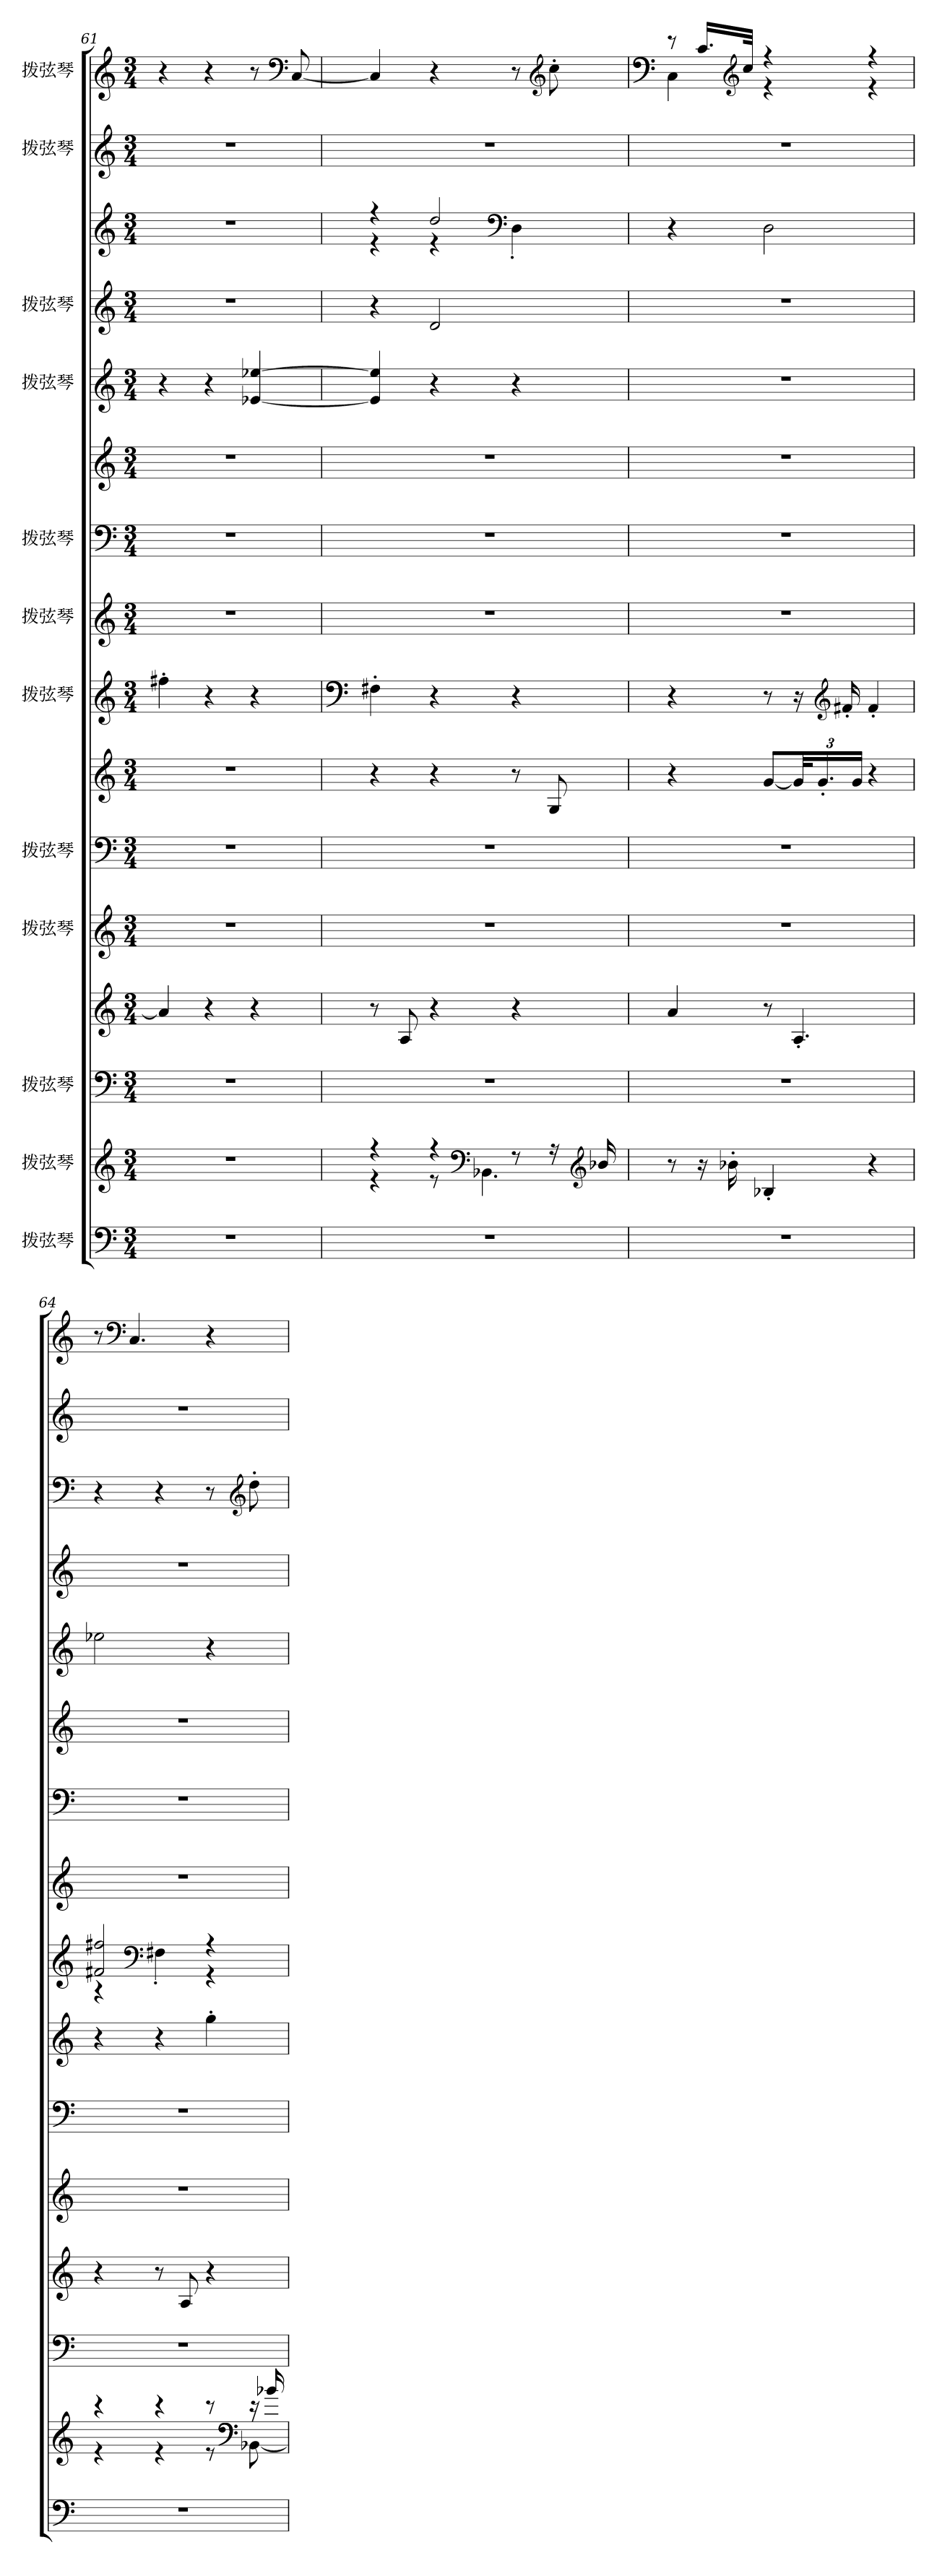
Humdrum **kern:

**kern	**kern	**kern	**kern	**kern	**kern	**kern	**kern	**kern	**kern	**kern	**kern	**kern	**kern	**kern	**kern
*part12	*part11	*part10	*part10	*part9	*part8	*part8	*part7	*part6	*part5	*part5	*part4	*part3	*part3	*part2	*part1
*staff16	*staff15	*staff14	*staff13	*staff12	*staff11	*staff10	*staff9	*staff8	*staff7	*staff6	*staff5	*staff4	*staff3	*staff2	*staff1
*I"拨弦琴	*I"拨弦琴	*I"拨弦琴	*	*I"拨弦琴	*I"拨弦琴	*	*I"拨弦琴	*I"拨弦琴	*I"拨弦琴	*	*I"拨弦琴	*I"拨弦琴	*	*I"拨弦琴	*I"拨弦琴
*clefF4	*clefG2	*clefF4	*clefG2	*clefG2	*clefF4	*clefG2	*clefG2	*clefG2	*clefF4	*clefG2	*clefG2	*clefG2	*clefG2	*clefG2	*clefG2
*k[]	*k[]	*k[]	*k[]	*k[]	*k[]	*k[]	*k[]	*k[]	*k[]	*k[]	*k[]	*k[]	*k[]	*k[]	*k[]
*M3/4	*M3/4	*M3/4	*M3/4	*M3/4	*M3/4	*M3/4	*M3/4	*M3/4	*M3/4	*M3/4	*M3/4	*M3/4	*M3/4	*M3/4	*M3/4
=61	=61	=61	=61	=61	=61	=61	=61	=61	=61	=61	=61	=61	=61	=61	=61
2.r	2.r	2.r	4a/]	2.r	2.r	2.r	4ff#X'\	2.r	2.r	2.r	4r	2.r	2.r	2.r	4r
.	.	.	4r	.	.	.	4r	.	.	.	4r	.	.	.	4r
.	.	.	4r	.	.	.	4r	.	.	.	[4e-X/ [4ee-X/	.	.	.	8r
*	*	*	*	*	*	*	*	*	*	*	*	*	*	*	*clefF4
.	.	.	.	.	.	.	.	.	.	.	.	.	.	.	[8C/
!!LO:PB:g=z
=62	=62	=62	=62	=62	=62	=62	=62	=62	=62	=62	=62	=62	=62	=62	=62
*	*	*	*	*	*	*	*clefF4	*	*	*	*	*	*	*	*
*	*^	*	*	*	*	*	*	*	*	*	*	*	*^	*	*
2.r	4r	4r	2.r	8r	2.r	2.r	4r	4F#X'\	2.r	2.r	2.r	4e-/] 4ee-/]	4r	4r	4r	2.r	4C/]
.	.	.	.	8A/	.	.	.	.	.	.	.	.	.	.	.	.	.
.	4r	8r	.	4r	.	.	4r	4r	.	.	.	4r	2d/	2dd/	4r	.	4r
*	*clefF4	*	*	*	*	*	*	*	*	*	*	*	*	*	*	*	*
.	.	4.BB-X\	.	.	.	.	.	.	.	.	.	.	.	.	.	.	.
*	*	*	*	*	*	*	*	*	*	*	*	*	*	*clefF4	*	*	*
.	8r	.	.	4r	.	.	8r	4r	.	.	.	4r	.	.	4D'\	.	8r
*	*	*	*	*	*	*	*	*	*	*	*	*	*	*	*	*	*clefG2
.	16r	.	.	.	.	.	8G/	.	.	.	.	.	.	.	.	.	8cc'\
*	*clefG2	*	*	*	*	*	*	*	*	*	*	*	*	*	*	*	*
.	16b-X/	.	.	.	.	.	.	.	.	.	.	.	.	.	.	.	.
*	*v	*v	*	*	*	*	*	*	*	*	*	*	*	*v	*v	*	*
=63	=63	=63	=63	=63	=63	=63	=63	=63	=63	=63	=63	=63	=63	=63	=63
*	*	*	*	*	*	*	*	*	*	*	*	*	*	*	*clefF4
*	*	*	*	*	*	*	*	*	*	*	*	*	*	*	*^
2.r	8r	2.r	4a/	2.r	2.r	4r	4r	2.r	2.r	2.r	2.r	2.r	4r	2.r	8r	4C\
.	16r	.	.	.	.	.	.	.	.	.	.	.	.	.	16.c/LL	.
.	16b-X'\	.	.	.	.	.	.	.	.	.	.	.	.	.	.	.
*	*	*	*	*	*	*	*	*	*	*	*	*	*	*	*clefG2	*
.	.	.	.	.	.	.	.	.	.	.	.	.	.	.	32cc/JJk	.
.	4B-X'/	.	8r	.	.	[8g/L	8r	.	.	.	.	.	2D\	.	4r	4r
*	*	*	*	*	*	*Xbrackettup	*	*	*	*	*	*	*	*	*	*
.	.	.	4.A'/	.	.	48g/KL]	16r	.	.	.	.	.	.	.	.	.
.	.	.	.	.	.	24.g'/	.	.	.	.	.	.	.	.	.	.
*	*	*	*	*	*	*	*clefG2	*	*	*	*	*	*	*	*	*
.	.	.	.	.	.	.	16f#X'/	.	.	.	.	.	.	.	.	.
.	.	.	.	.	.	24g/JJ	.	.	.	.	.	.	.	.	.	.
.	4r	.	.	.	.	4r	4f#'/	.	.	.	.	.	.	.	4r	4r
*	*	*	*	*	*	*	*	*	*	*	*	*	*	*	*v	*v
!!LO:PB:g=z
=64	=64	=64	=64	=64	=64	=64	=64	=64	=64	=64	=64	=64	=64	=64	=64
*	*^	*	*	*	*	*	*^	*	*	*	*	*	*	*	*
2.r	4r	4r	2.r	4r	2.r	2.r	4r	2f#X/ 2ff#X/	4r	2.r	2.r	2.r	2ee-X\	2.r	4r	2.r	8r
*	*	*	*	*	*	*	*	*	*	*	*	*	*	*	*	*	*clefF4
.	.	.	.	.	.	.	.	.	.	.	.	.	.	.	.	.	4.C/
*	*	*	*	*	*	*	*	*clefF4	*	*	*	*	*	*	*	*	*
.	4r	4r	.	8r	.	.	4r	.	4F#X'\	.	.	.	.	.	4r	.	.
.	.	.	.	8A/	.	.	.	.	.	.	.	.	.	.	.	.	.
.	8r	8r	.	4r	.	.	4gg'\	4r	4r	.	.	.	4r	.	8r	.	4r
*	*clefF4	*	*	*	*	*	*	*	*	*	*	*	*	*	*clefG2	*	*
.	16r	[8BB-X\	.	.	.	.	.	.	.	.	.	.	.	.	8dd'\	.	.
.	16b-X/	.	.	.	.	.	.	.	.	.	.	.	.	.	.	.	.
*	*v	*v	*	*	*	*	*	*v	*v	*	*	*	*	*	*	*	*
=	=	=	=	=	=	=	=	=	=	=	=	=	=	=	=
*-	*-	*-	*-	*-	*-	*-	*-	*-	*-	*-	*-	*-	*-	*-	*-
